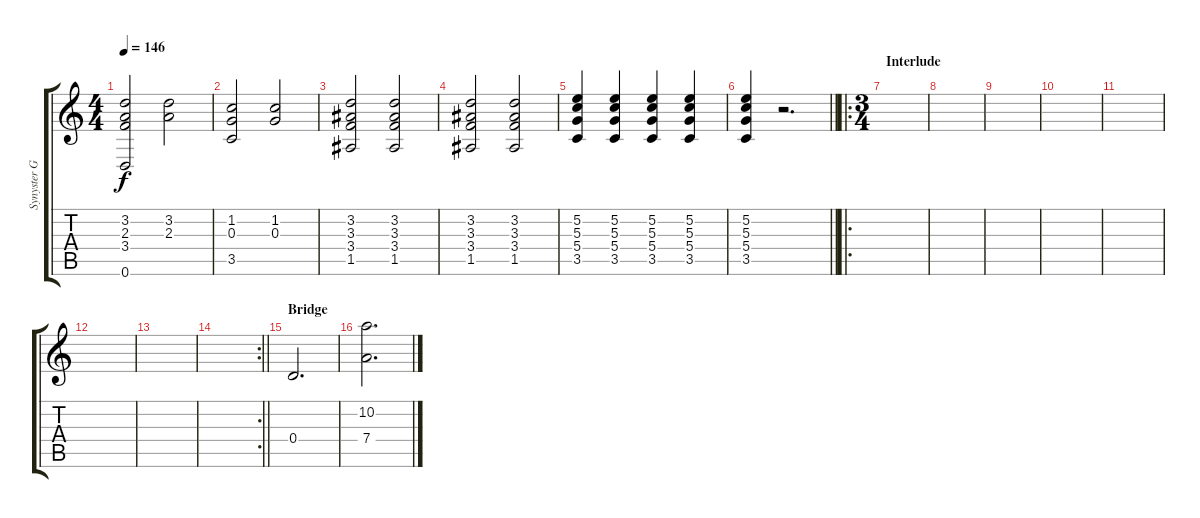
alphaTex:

\track ("Synyster Gates | Gtr. 1 - Drop D" "Synyster G") {instrument electricguitarclean}
\staff {score tabs}
\tuning (E4 B3 G3 D3 A2 D2) {hide}
\ts (4 4)
\tempo 146
\clef g2
\ks c
(3.2 2.3 3.4 0.6).2{dy f} (3.2 2.3).2 |
(1.2 0.3 3.5).2 (1.2 0.3).2 |
(3.2 3.3 3.4 1.5).2 (3.2 3.3 3.4 1.5).2 |
(3.2 3.3 3.4 1.5).2 (3.2 3.3 3.4 1.5).2 |
(5.2 5.3 5.4 3.5).4 (5.2 5.3 5.4 3.5).4 (5.2 5.3 5.4 3.5).4 (5.2 5.3 5.4 3.5).4 |
\barLineRight lightlight
(5.2 5.3 5.4 3.5).4 r.2{d} |
\ro
\ts (3 4)
\section ("" "Interlude")
|
|
|
|
|
|
|
\rc 2
\barLineRight lightlight
|
\section ("" "Bridge")
0.4.2{d} |
(10.2 7.4).2{d}
